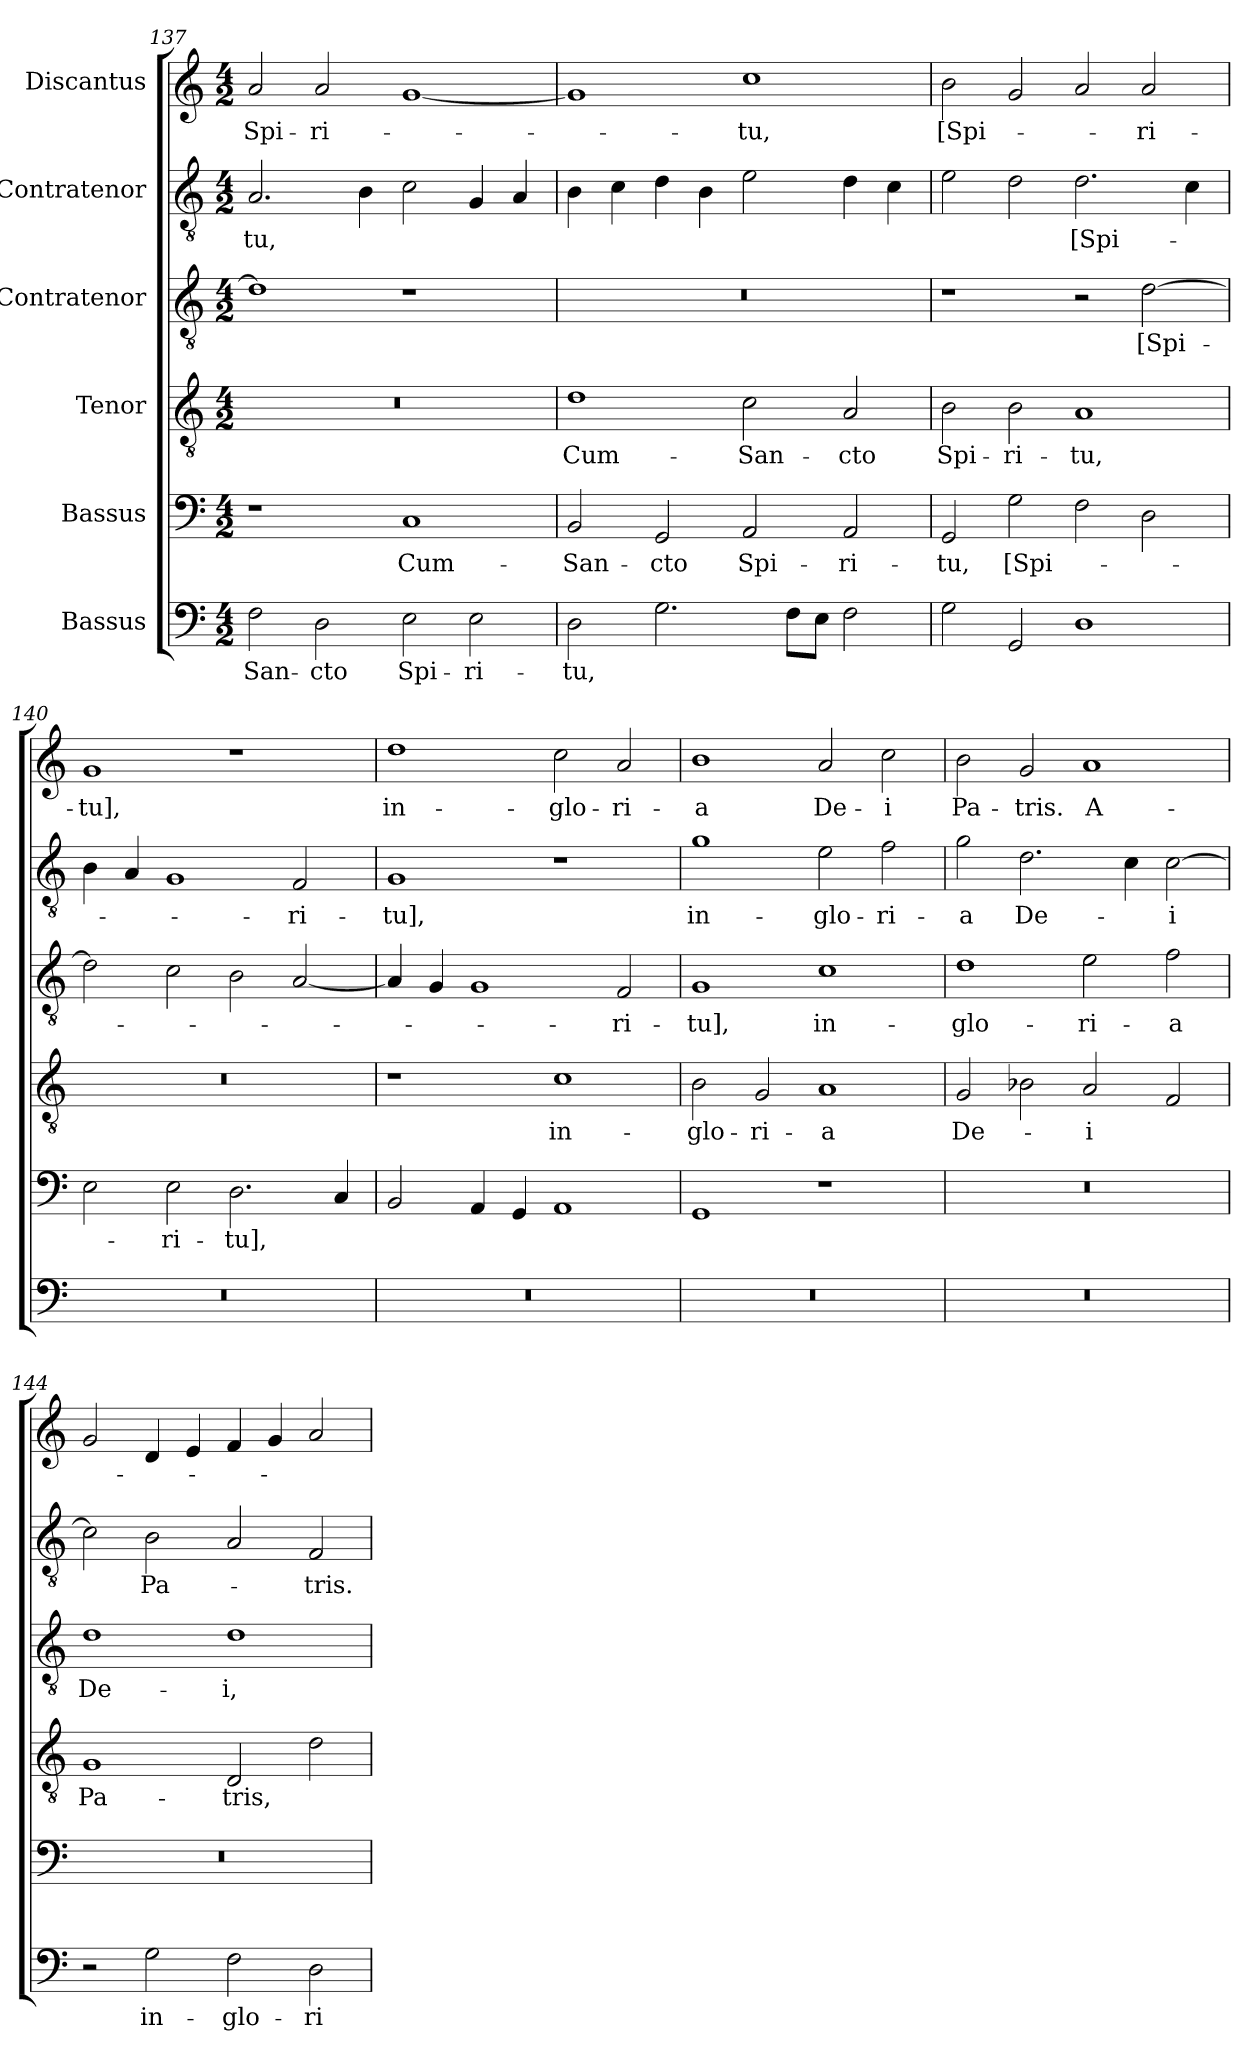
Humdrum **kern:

**kern	**text	**kern	**text	**kern	**text	**kern	**text	**kern	**text	**kern	**text
*part6	*part6	*part5	*part5	*part4	*part4	*part3	*part3	*part2	*part2	*part1	*part1
*staff6	*staff6	*staff5	*staff5	*staff4	*staff4	*staff3	*staff3	*staff2	*staff2	*staff1	*staff1
*I"Bassus	*	*I"Bassus	*	*I"Tenor	*	*I"Contratenor	*	*I"Contratenor	*	*I"Discantus	*
*clefF4	*	*clefF4	*	*clefGv2	*	*clefGv2	*	*clefGv2	*	*clefG2	*
*k[]	*	*k[]	*	*k[]	*	*k[]	*	*k[]	*	*k[]	*
*M4/2	*	*M4/2	*	*M4/2	*	*M4/2	*	*M4/2	*	*M4/2	*
=137	=137	=137	=137	=137	=137	=137	=137	=137	=137	=137	=137
2F\	San-	1r	.	0r	.	1d\]	.	2.A/	-tu,	2a/	Spi-
2D\	-cto	.	.	.	.	.	.	.	.	2a/	-ri-
.	.	.	.	.	.	.	.	4B\	.	.	.
2E\	Spi-	1C/	Cum-	.	.	1r	.	2c\	.	[1g/	.
2E\	-ri-	.	.	.	.	.	.	4G/	.	.	.
.	.	.	.	.	.	.	.	4A/	.	.	.
=138	=138	=138	=138	=138	=138	=138	=138	=138	=138	=138	=138
2D\	-tu,	2BB/	San-	1d\	Cum-	0r	.	4B\	.	1g/]	.
.	.	.	.	.	.	.	.	4c\	.	.	.
2.G\	.	2GG/	-cto	.	.	.	.	4d\	.	.	.
.	.	.	.	.	.	.	.	4B\	.	.	.
.	.	2AA/	Spi-	2c\	San-	.	.	2e\	.	1cc\	-tu,
8F\L	.	.	.	.	.	.	.	.	.	.	.
8E\J	.	.	.	.	.	.	.	.	.	.	.
2F\	.	2AA/	-ri-	2A/	-cto	.	.	4d\	.	.	.
.	.	.	.	.	.	.	.	4c\	.	.	.
=139	=139	=139	=139	=139	=139	=139	=139	=139	=139	=139	=139
2G\	.	2GG/	-tu,	2B\	Spi-	1r	.	2e\	.	2b\	[Spi-
2GG/	.	2G\	[Spi-	2B\	-ri-	.	.	2d\	.	2g/	.
1D\	.	2F\	.	1A/	-tu,	2r	.	2.d\	[Spi-	2a/	.
.	.	2D\	.	.	.	[2d\	[Spi-	.	.	2a/	-ri-
.	.	.	.	.	.	.	.	4c\	.	.	.
=140	=140	=140	=140	=140	=140	=140	=140	=140	=140	=140	=140
0r	.	2E\	.	0r	.	2d\]	.	4B\	.	1g/	-tu],
.	.	.	.	.	.	.	.	4A/	.	.	.
.	.	2E\	-ri-	.	.	2c\	.	1G/	.	.	.
.	.	2.D\	-tu],	.	.	2B\	.	.	.	1r	.
.	.	.	.	.	.	[2A/	.	2F/	-ri-	.	.
.	.	4C/	.	.	.	.	.	.	.	.	.
=141	=141	=141	=141	=141	=141	=141	=141	=141	=141	=141	=141
0r	.	2BB/	.	1r	.	4A/]	.	1G/	-tu],	1dd\	in-
.	.	.	.	.	.	4G/	.	.	.	.	.
.	.	4AA/	.	.	.	1G/	.	.	.	.	.
.	.	4GG/	.	.	.	.	.	.	.	.	.
.	.	1AA/	.	1c\	in-	.	.	1r	.	2cc\	glo-
.	.	.	.	.	.	2F/	-ri-	.	.	2a/	-ri-
=142	=142	=142	=142	=142	=142	=142	=142	=142	=142	=142	=142
0r	.	1GG/	.	2B\	glo-	1G/	-tu],	1g\	in-	1b\	-a
.	.	.	.	2G/	-ri-	.	.	.	.	.	.
.	.	1r	.	1A/	-a	1c\	in-	2e\	glo-	2a/	De-
.	.	.	.	.	.	.	.	2f\	-ri-	2cc\	-i
=143	=143	=143	=143	=143	=143	=143	=143	=143	=143	=143	=143
0r	.	0r	.	2G/	De-	1d\	glo-	2g\	-a	2b\	Pa-
.	.	.	.	2B-X\	.	.	.	2.d\	De-	2g/	-tris.
.	.	.	.	2A/	-i	2e\	-ri-	.	.	1a/	A-
.	.	.	.	.	.	.	.	4c\	.	.	.
.	.	.	.	2F/	.	2f\	-a	[2c\	-i	.	.
=144	=144	=144	=144	=144	=144	=144	=144	=144	=144	=144	=144
2r	.	0r	.	1G/	Pa-	1d\	De-	2c\]	.	2g/	.
2G\	in-	.	.	.	.	.	.	2B\	Pa-	4d/	.
.	.	.	.	.	.	.	.	.	.	4e/	.
2F\	glo-	.	.	2D/	-tris,	1d\	-i,	2A/	.	4f/	.
.	.	.	.	.	.	.	.	.	.	4g/	.
2D\	-ri-	.	.	2d\	.	.	.	2F/	-tris.	2a/	.
=	=	=	=	=	=	=	=	=	=	=	=
*-	*-	*-	*-	*-	*-	*-	*-	*-	*-	*-	*-
